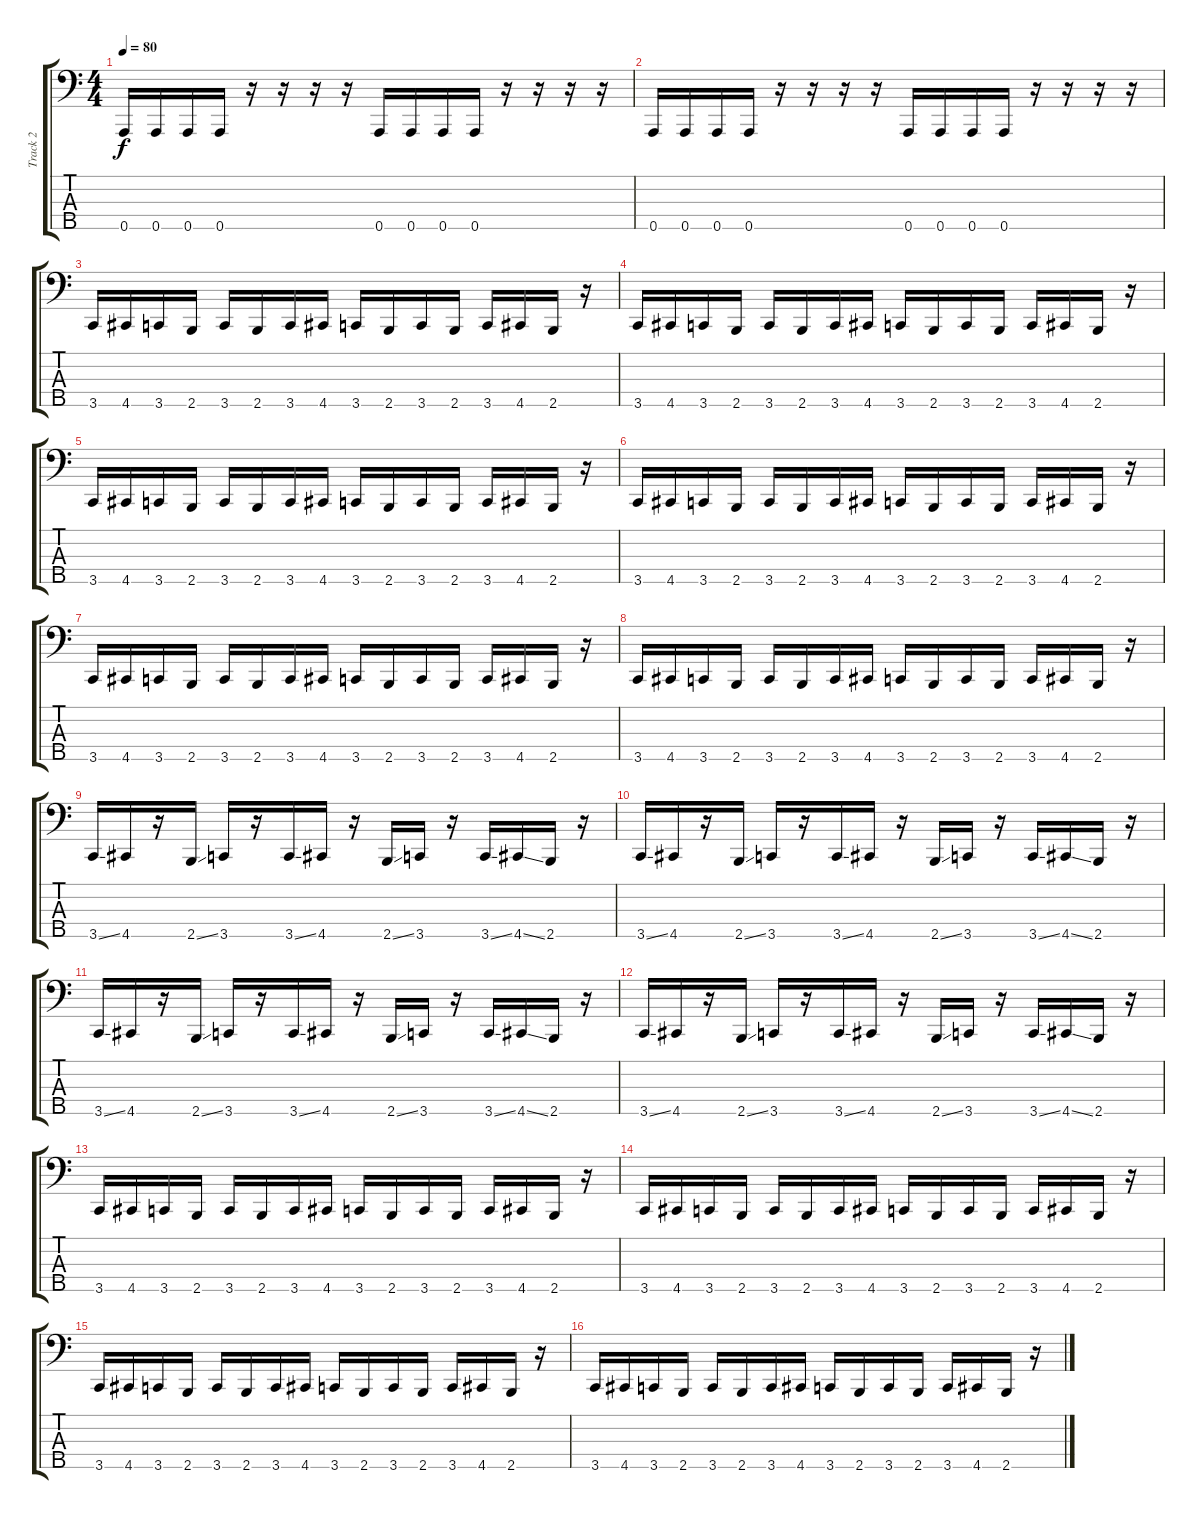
\track ("Track 2" "Track 2") {instrument slapbass1}
\staff {score tabs}
\tuning (F2 C2 G1 D1 A0) {hide}
\ts (4 4)
\tempo 80
\clef f4
\ks c
0.5.16{dy f instrument slapbass1} 0.5.16 0.5.16 0.5.16 r.16 r.16 r.16 r.16 0.5.16 0.5.16 0.5.16 0.5.16 r.16 r.16 r.16 r.16 |
0.5.16 0.5.16 0.5.16 0.5.16 r.16 r.16 r.16 r.16 0.5.16 0.5.16 0.5.16 0.5.16 r.16 r.16 r.16 r.16 |
3.5.16 4.5.16 3.5.16 2.5.16 3.5.16 2.5.16 3.5.16 4.5.16 3.5.16 2.5.16 3.5.16 2.5.16 3.5.16 4.5.16 2.5.16 r.16 |
3.5.16 4.5.16 3.5.16 2.5.16 3.5.16 2.5.16 3.5.16 4.5.16 3.5.16 2.5.16 3.5.16 2.5.16 3.5.16 4.5.16 2.5.16 r.16 |
3.5.16 4.5.16 3.5.16 2.5.16 3.5.16 2.5.16 3.5.16 4.5.16 3.5.16 2.5.16 3.5.16 2.5.16 3.5.16 4.5.16 2.5.16 r.16 |
3.5.16 4.5.16 3.5.16 2.5.16 3.5.16 2.5.16 3.5.16 4.5.16 3.5.16 2.5.16 3.5.16 2.5.16 3.5.16 4.5.16 2.5.16 r.16 |
3.5.16 4.5.16 3.5.16 2.5.16 3.5.16 2.5.16 3.5.16 4.5.16 3.5.16 2.5.16 3.5.16 2.5.16 3.5.16 4.5.16 2.5.16 r.16 |
3.5.16 4.5.16 3.5.16 2.5.16 3.5.16 2.5.16 3.5.16 4.5.16 3.5.16 2.5.16 3.5.16 2.5.16 3.5.16 4.5.16 2.5.16 r.16 |
3.5{ss}.16 4.5.16 r.16 2.5{ss}.16 3.5.16 r.16 3.5{ss}.16 4.5.16 r.16 2.5{ss}.16 3.5.16 r.16 3.5{ss}.16 4.5{ss}.16 2.5.16 r.16 |
3.5{ss}.16 4.5.16 r.16 2.5{ss}.16 3.5.16 r.16 3.5{ss}.16 4.5.16 r.16 2.5{ss}.16 3.5.16 r.16 3.5{ss}.16 4.5{ss}.16 2.5.16 r.16 |
3.5{ss}.16 4.5.16 r.16 2.5{ss}.16 3.5.16 r.16 3.5{ss}.16 4.5.16 r.16 2.5{ss}.16 3.5.16 r.16 3.5{ss}.16 4.5{ss}.16 2.5.16 r.16 |
3.5{ss}.16 4.5.16 r.16 2.5{ss}.16 3.5.16 r.16 3.5{ss}.16 4.5.16 r.16 2.5{ss}.16 3.5.16 r.16 3.5{ss}.16 4.5{ss}.16 2.5.16 r.16 |
3.5.16 4.5.16 3.5.16 2.5.16 3.5.16 2.5.16 3.5.16 4.5.16 3.5.16 2.5.16 3.5.16 2.5.16 3.5.16 4.5.16 2.5.16 r.16 |
3.5.16 4.5.16 3.5.16 2.5.16 3.5.16 2.5.16 3.5.16 4.5.16 3.5.16 2.5.16 3.5.16 2.5.16 3.5.16 4.5.16 2.5.16 r.16 |
3.5.16 4.5.16 3.5.16 2.5.16 3.5.16 2.5.16 3.5.16 4.5.16 3.5.16 2.5.16 3.5.16 2.5.16 3.5.16 4.5.16 2.5.16 r.16 |
3.5.16 4.5.16 3.5.16 2.5.16 3.5.16 2.5.16 3.5.16 4.5.16 3.5.16 2.5.16 3.5.16 2.5.16 3.5.16 4.5.16 2.5.16 r.16
